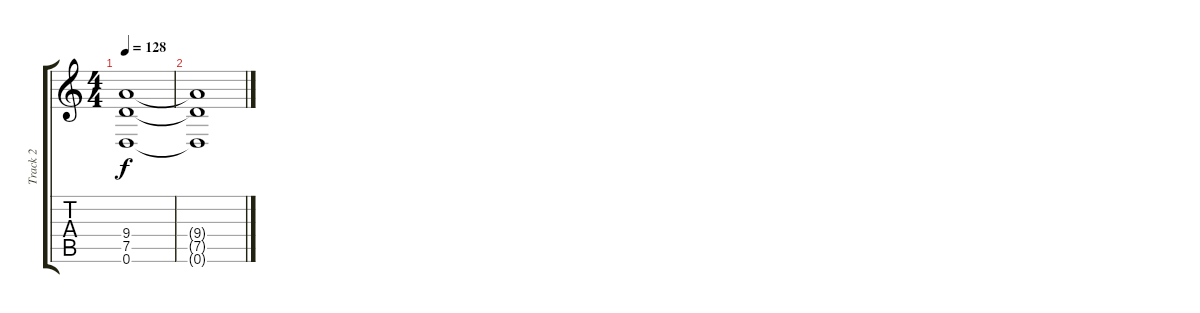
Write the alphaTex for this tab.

\track ("Track 2" "Track 2") {instrument distortionguitar}
\staff {score tabs}
\tuning (D4 A3 F3 C3 G2 D2) {hide}
\ts (4 4)
\tempo 128
\clef g2
\ks c
(9.4 7.5 0.6).1{dy f} |
(9.4{t} 7.5{t} 0.6{t}).1
